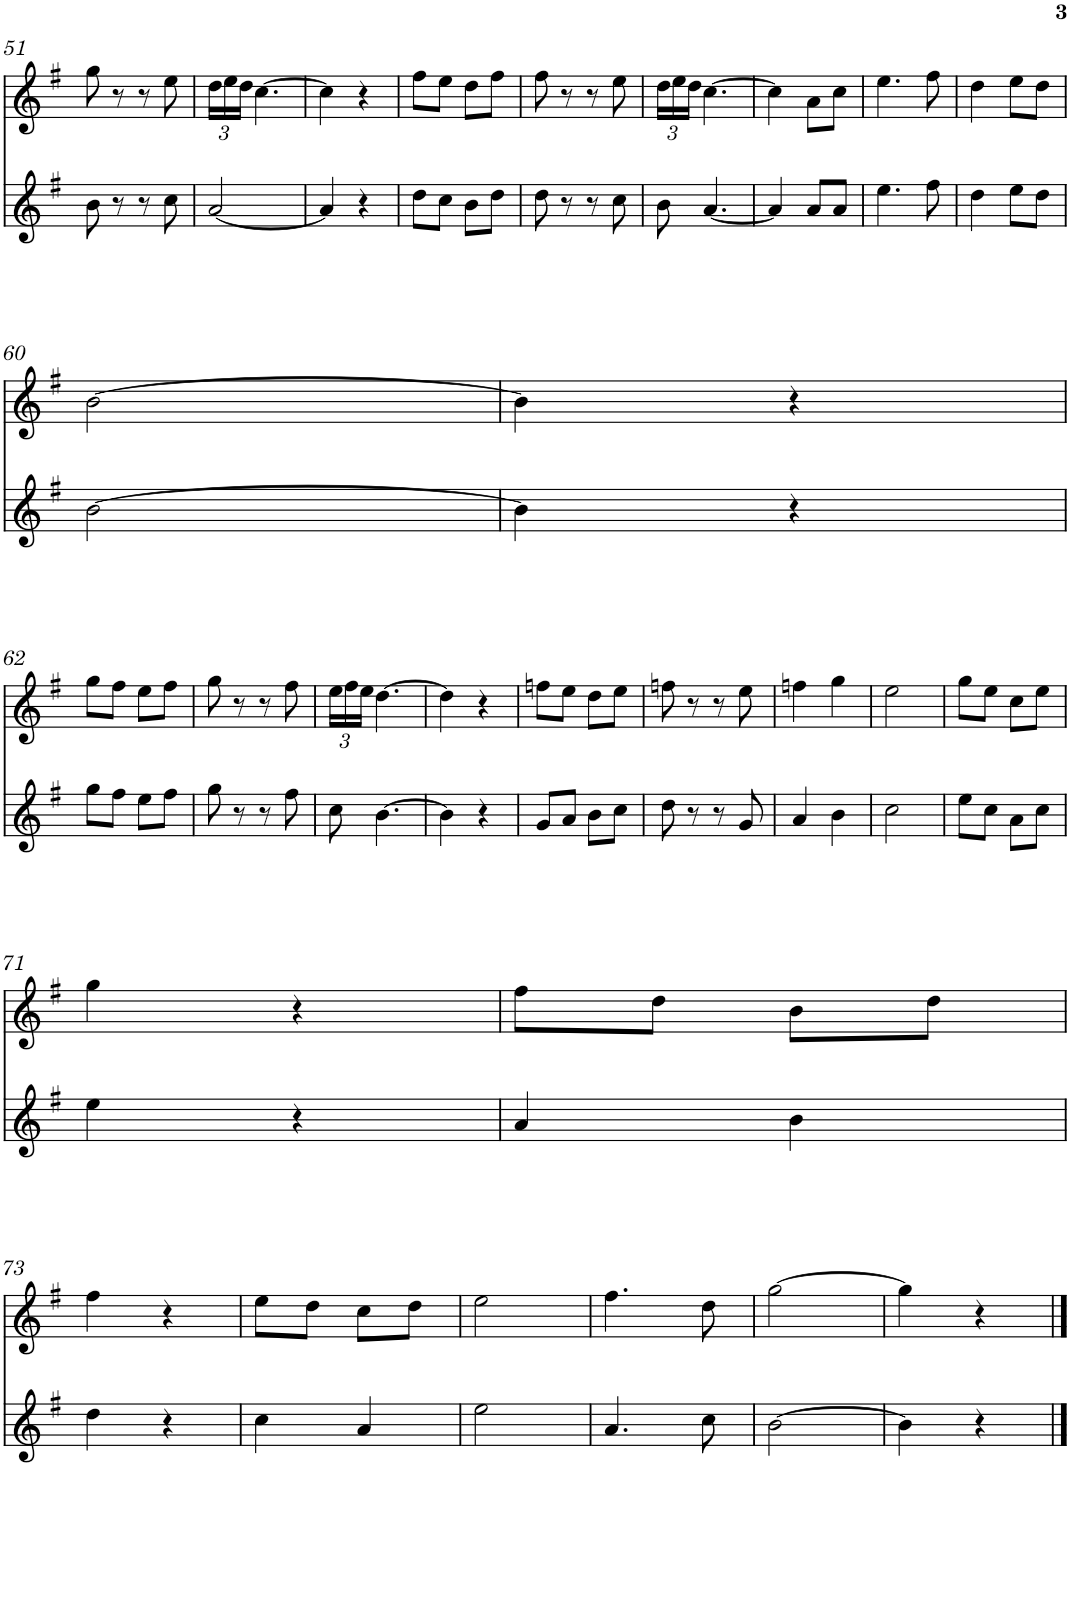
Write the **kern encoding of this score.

**kern	**kern
*part2	*part1
*staff2	*staff1
*I"Gralla 2	*I"Gralla 1
!!LO:PB:g=z
*clefG2	*clefG2
*k[f#]	*k[f#]
*M2/4	*M2/4
=51	=51
8b\	8gg\
8r	8r
8r	8r
8cc\	8ee\
=52	=52
*	*Xbrackettup
[2a/	24dd\LL
.	24ee\
.	24dd\JJ
.	[4.cc\
=53	=53
4a/]	4cc\]
4r	4r
=54	=54
8dd\L	8ff#\L
8cc\J	8ee\J
8b\L	8dd\L
8dd\J	8ff#\J
=55	=55
8dd\	8ff#\
8r	8r
8r	8r
8cc\	8ee\
=56	=56
8b\	24dd\LL
.	24ee\
.	24dd\JJ
[4.a/	[4.cc\
=57	=57
4a/]	4cc\]
8a/L	8a\L
8a/J	8cc\J
=58	=58
4.ee\	4.ee\
8ff#\	8ff#\
=59	=59
4dd\	4dd\
8ee\L	8ee\L
8dd\J	8dd\J
!!LO:LB:g=z
=60	=60
[2b\	[2b\
=61	=61
4b\]	4b\]
4r	4r
!!LO:LB:g=z
=62	=62
8gg\L	8gg\L
8ff#\J	8ff#\J
8ee\L	8ee\L
8ff#\J	8ff#\J
=63	=63
8gg\	8gg\
8r	8r
8r	8r
8ff#\	8ff#\
=64	=64
8cc\	24ee\LL
.	24ff#\
.	24ee\JJ
[4.b\	[4.dd\
=65	=65
4b\]	4dd\]
4r	4r
=66	=66
8g/L	8ffn\L
8a/J	8ee\J
8b\L	8dd\L
8cc\J	8ee\J
=67	=67
8dd\	8ffn\
8r	8r
8r	8r
8g/	8ee\
=68	=68
4a/	4ffn\
4b\	4gg\
=69	=69
2cc\	2ee\
=70	=70
8ee\L	8gg\L
8cc\J	8ee\J
8a\L	8cc\L
8cc\J	8ee\J
!!LO:LB:g=z
=71	=71
4ee\	4gg\
4r	4r
=72	=72
4a/	8ff#\L
.	8dd\J
4b\	8b\L
.	8dd\J
!!LO:LB:g=z
=73	=73
4dd\	4ff#\
4r	4r
=74	=74
4cc\	8ee\L
.	8dd\J
4a/	8cc\L
.	8dd\J
=75	=75
2ee\	2ee\
=76	=76
4.a/	4.ff#\
8cc\	8dd\
=77	=77
[2b\	[2gg\
=78	=78
4b\]	4gg\]
4r	4r
==	==
*-	*-
